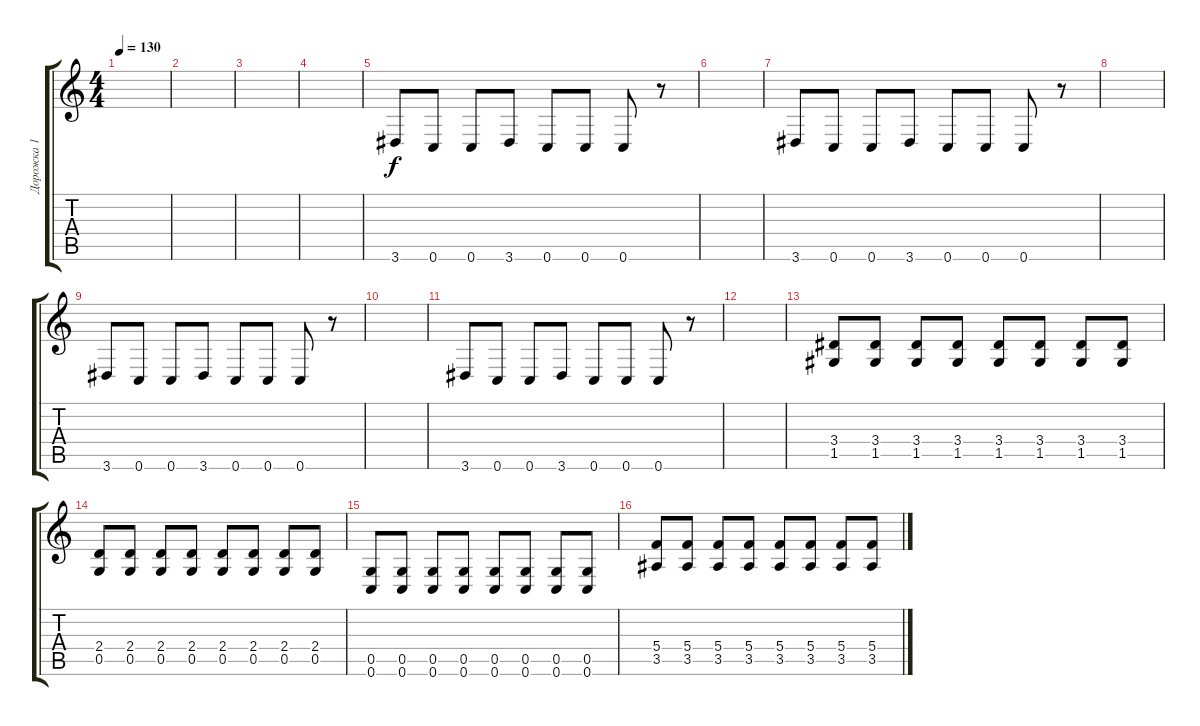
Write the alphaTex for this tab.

\track ("Дорожка 1" "Дорожка 1") {instrument distortionguitar}
\staff {score tabs}
\tuning (D4 A3 F3 C3 G2 C2) {hide}
\ts (4 4)
\tempo 130
\clef g2
\ks c
|
|
|
|
3.6.8 0.6.8 0.6.8 3.6.8 0.6.8 0.6.8 0.6.8 r.8 |
|
3.6.8 0.6.8 0.6.8 3.6.8 0.6.8 0.6.8 0.6.8 r.8 |
|
3.6.8 0.6.8 0.6.8 3.6.8 0.6.8 0.6.8 0.6.8 r.8 |
|
3.6.8 0.6.8 0.6.8 3.6.8 0.6.8 0.6.8 0.6.8 r.8 |
|
(3.4 1.5).8 (3.4 1.5).8 (3.4 1.5).8 (3.4 1.5).8 (3.4 1.5).8 (3.4 1.5).8 (3.4 1.5).8 (3.4 1.5).8 |
(2.4 0.5).8 (2.4 0.5).8 (2.4 0.5).8 (2.4 0.5).8 (2.4 0.5).8 (2.4 0.5).8 (2.4 0.5).8 (2.4 0.5).8 |
(0.5 0.6).8 (0.5 0.6).8 (0.5 0.6).8 (0.5 0.6).8 (0.5 0.6).8 (0.5 0.6).8 (0.5 0.6).8 (0.5 0.6).8 |
(5.4 3.5).8 (5.4 3.5).8 (5.4 3.5).8 (5.4 3.5).8 (5.4 3.5).8 (5.4 3.5).8 (5.4 3.5).8 (5.4 3.5).8
